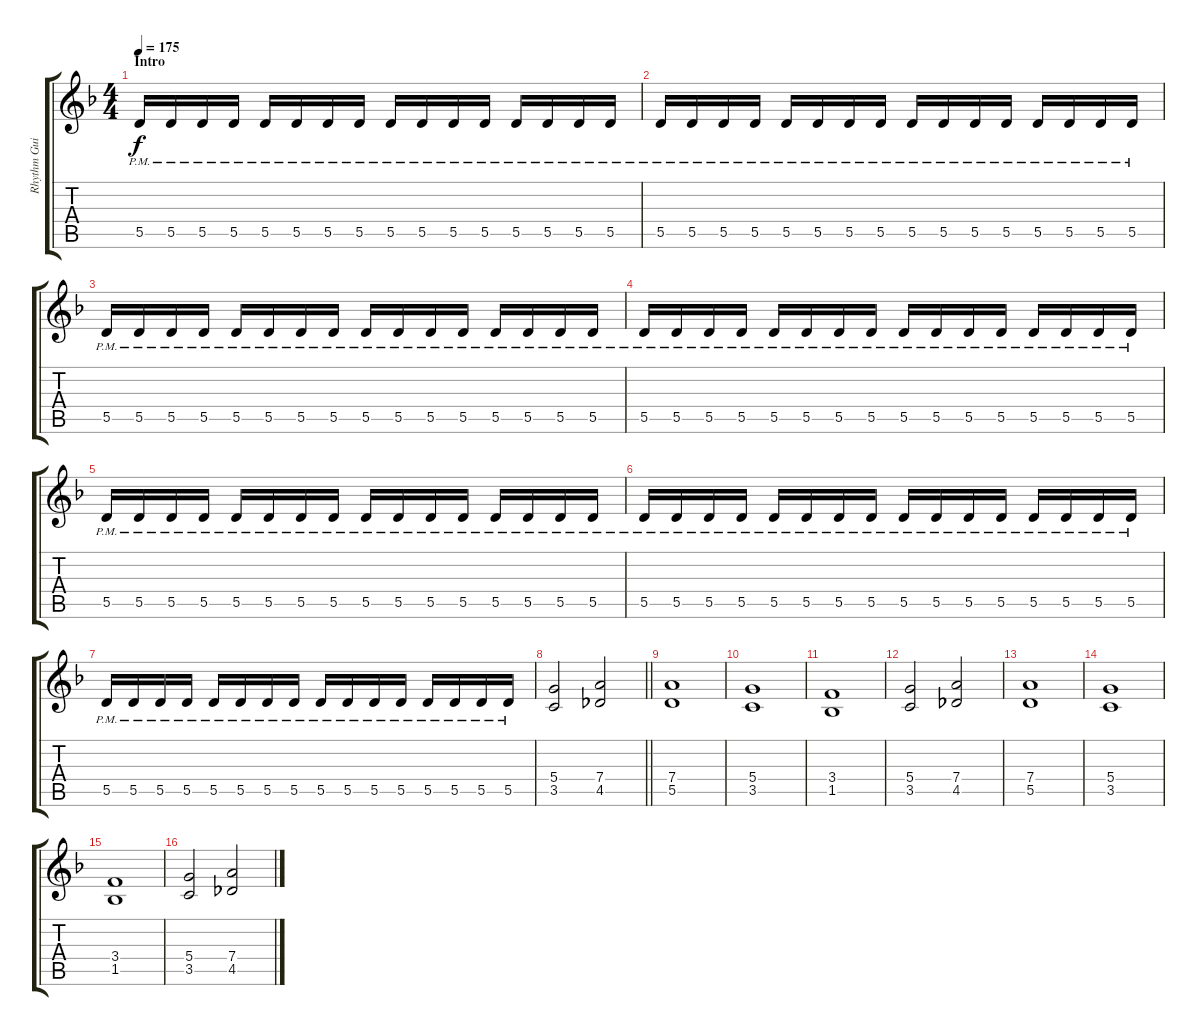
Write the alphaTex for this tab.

\track ("Rhythm Guitar 2: Tapani Kangas" "Rhythm Gui") {instrument distortionguitar}
\staff {score tabs}
\tuning (E4 B3 G3 D3 A2 E2) {hide}
\ts (4 4)
\section ("" "Intro")
\tempo 175
\clef g2
\ks dminor
5.5{pm}.16{dy f instrument distortionguitar} 5.5{pm}.16 5.5{pm}.16 5.5{pm}.16 5.5{pm}.16 5.5{pm}.16 5.5{pm}.16 5.5{pm}.16 5.5{pm}.16 5.5{pm}.16 5.5{pm}.16 5.5{pm}.16 5.5{pm}.16 5.5{pm}.16 5.5{pm}.16 5.5{pm}.16 |
5.5{pm}.16 5.5{pm}.16 5.5{pm}.16 5.5{pm}.16 5.5{pm}.16 5.5{pm}.16 5.5{pm}.16 5.5{pm}.16 5.5{pm}.16 5.5{pm}.16 5.5{pm}.16 5.5{pm}.16 5.5{pm}.16 5.5{pm}.16 5.5{pm}.16 5.5{pm}.16 |
5.5{pm}.16 5.5{pm}.16 5.5{pm}.16 5.5{pm}.16 5.5{pm}.16 5.5{pm}.16 5.5{pm}.16 5.5{pm}.16 5.5{pm}.16 5.5{pm}.16 5.5{pm}.16 5.5{pm}.16 5.5{pm}.16 5.5{pm}.16 5.5{pm}.16 5.5{pm}.16 |
5.5{pm}.16 5.5{pm}.16 5.5{pm}.16 5.5{pm}.16 5.5{pm}.16 5.5{pm}.16 5.5{pm}.16 5.5{pm}.16 5.5{pm}.16 5.5{pm}.16 5.5{pm}.16 5.5{pm}.16 5.5{pm}.16 5.5{pm}.16 5.5{pm}.16 5.5{pm}.16 |
5.5{pm}.16 5.5{pm}.16 5.5{pm}.16 5.5{pm}.16 5.5{pm}.16 5.5{pm}.16 5.5{pm}.16 5.5{pm}.16 5.5{pm}.16 5.5{pm}.16 5.5{pm}.16 5.5{pm}.16 5.5{pm}.16 5.5{pm}.16 5.5{pm}.16 5.5{pm}.16 |
5.5{pm}.16 5.5{pm}.16 5.5{pm}.16 5.5{pm}.16 5.5{pm}.16 5.5{pm}.16 5.5{pm}.16 5.5{pm}.16 5.5{pm}.16 5.5{pm}.16 5.5{pm}.16 5.5{pm}.16 5.5{pm}.16 5.5{pm}.16 5.5{pm}.16 5.5{pm}.16 |
5.5{pm}.16 5.5{pm}.16 5.5{pm}.16 5.5{pm}.16 5.5{pm}.16 5.5{pm}.16 5.5{pm}.16 5.5{pm}.16 5.5{pm}.16 5.5{pm}.16 5.5{pm}.16 5.5{pm}.16 5.5{pm}.16 5.5{pm}.16 5.5{pm}.16 5.5{pm}.16 |
\barLineRight lightlight
(5.4 3.5).2 (7.4 4.5).2 |
(7.4 5.5).1 |
(5.4 3.5).1 |
(3.4 1.5).1 |
(5.4 3.5).2 (7.4 4.5).2 |
(7.4 5.5).1 |
(5.4 3.5).1 |
(3.4 1.5).1 |
(5.4 3.5).2 (7.4 4.5).2
